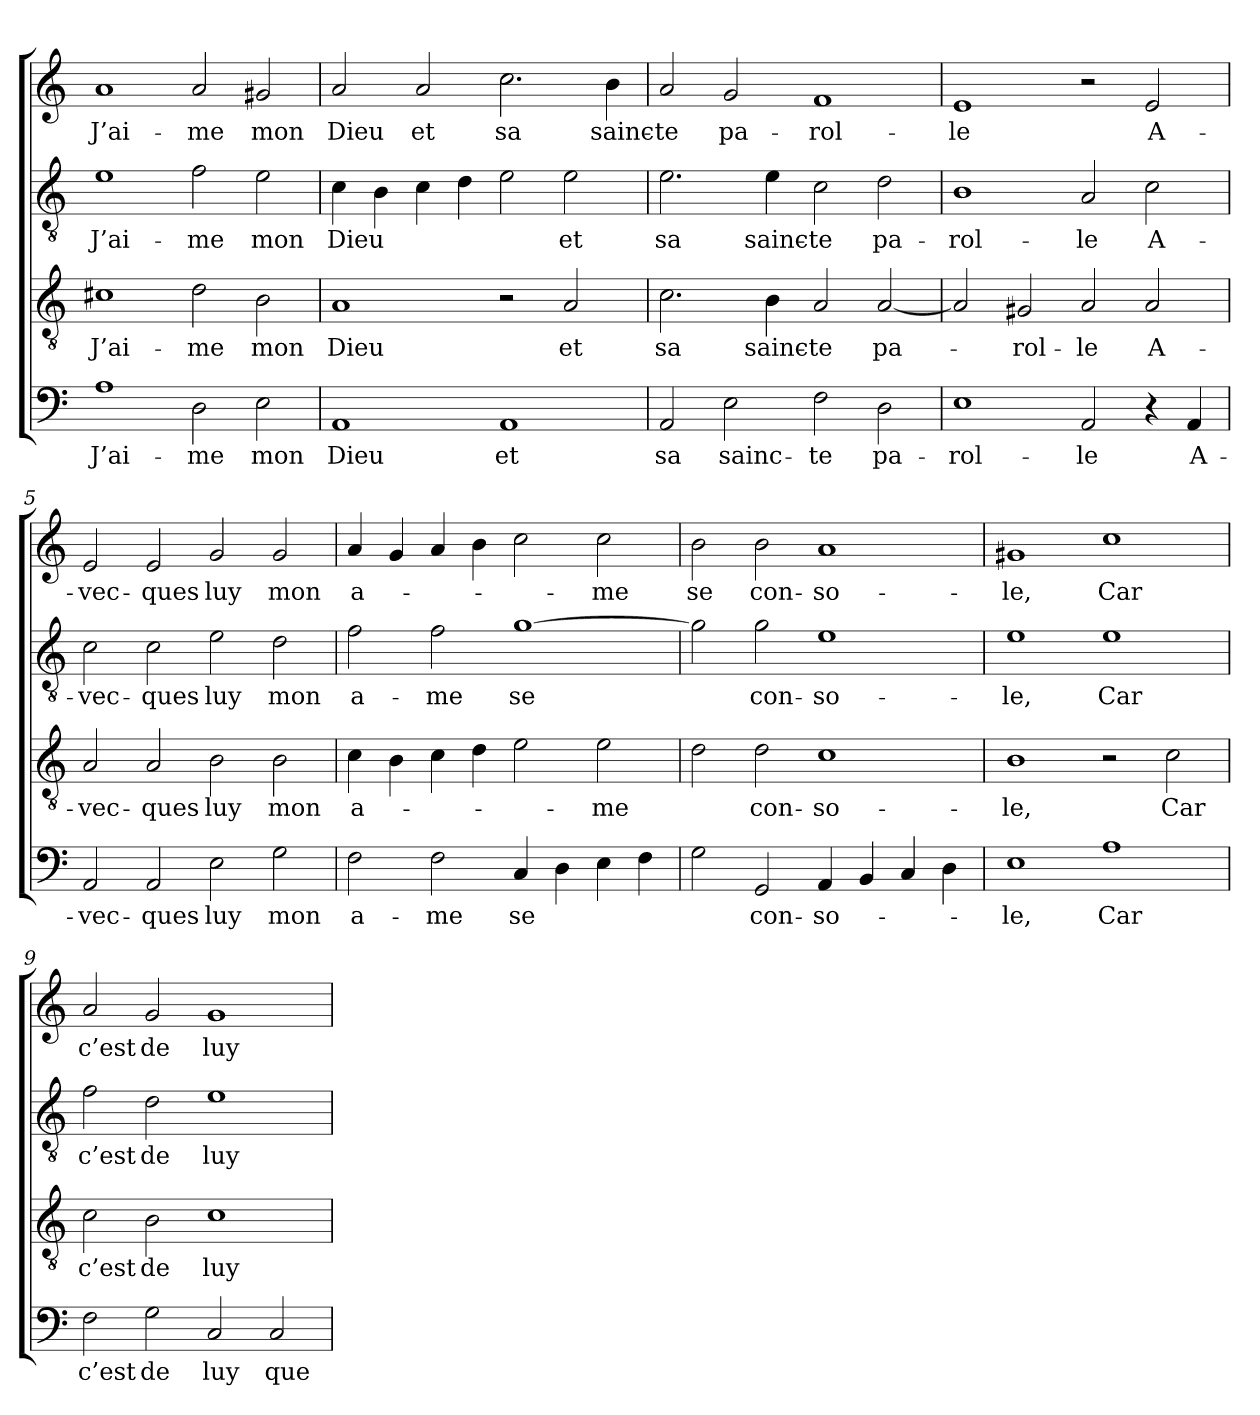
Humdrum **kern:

**kern	**text	**kern	**text	**kern	**text	**kern	**text
*part4	*part4	*part3	*part3	*part2	*part2	*part1	*part1
*staff4	*staff4	*staff3	*staff3	*staff2	*staff2	*staff1	*staff1
*clefF4	*	*clefGv2	*	*clefGv2	*	*clefG2	*
*k[]	*	*k[]	*	*k[]	*	*k[]	*
=1	=1	=1	=1	=1	=1	=1	=1
1A	J’ai-	1c#X	J’ai-	1e	J’ai-	1a	J’ai-
2D	-me	2d	-me	2f	-me	2a	-me
2E	mon	2B	mon	2e	mon	2g#X	mon
=2	=2	=2	=2	=2	=2	=2	=2
1AA	Dieu	1A	Dieu	4c	Dieu	2a	Dieu
.	.	.	.	4B	.	.	.
.	.	.	.	4c	.	2a	et
.	.	.	.	4d	.	.	.
1AA	et	2r	.	2e	.	2.cc	sa
.	.	2A	et	2e	et	.	.
.	.	.	.	.	.	4b	sainc-
=3	=3	=3	=3	=3	=3	=3	=3
2AA	sa	2.c	sa	2.e	sa	2a	-te
2E	sainc-	.	.	.	.	2g	pa-
.	.	4B	sainc-	4e	sainc-	.	.
2F	-te	2A	-te	2c	-te	1f	-rol-
2D	pa-	[2A	pa-	2d	pa-	.	.
=4	=4	=4	=4	=4	=4	=4	=4
1E	-rol-	2A]	.	1B	-rol-	1e	-le
.	.	2G#X	-rol-	.	.	.	.
2AA	-le	2A	-le	2A	-le	2r	.
4r	.	2A	A-	2c	A-	2e	A-
4AA	A-	.	.	.	.	.	.
!!LO:LB:g=z
=5	=5	=5	=5	=5	=5	=5	=5
2AA	-vec-	2A	-vec-	2c	-vec-	2e	-vec-
2AA	-ques	2A	-ques	2c	-ques	2e	-ques
2E	luy	2B	luy	2e	luy	2g	luy
2G	mon	2B	mon	2d	mon	2g	mon
=6	=6	=6	=6	=6	=6	=6	=6
2F	a-	4c	a-	2f	a-	4a	a-
.	.	4B	.	.	.	4g	.
2F	-me	4c	.	2f	-me	4a	.
.	.	4d	.	.	.	4b	.
4C	se	2e	.	[1g	se	2cc	.
4D	.	.	.	.	.	.	.
4E	.	2e	-me	.	.	2cc	-me
4F	.	.	.	.	.	.	.
=7	=7	=7	=7	=7	=7	=7	=7
2G	.	2d	.	2g]	.	2b	se
2GG	con-	2d	con-	2g	con-	2b	con-
4AA	-so-	1c	-so-	1e	-so-	1a	-so-
4BB	.	.	.	.	.	.	.
4C	.	.	.	.	.	.	.
4D	.	.	.	.	.	.	.
=8	=8	=8	=8	=8	=8	=8	=8
1E	-le,	1B	-le,	1e	-le,	1g#X	-le,
1A	Car	2r	.	1e	Car	1cc	Car
.	.	2c	Car	.	.	.	.
=9	=9	=9	=9	=9	=9	=9	=9
2F	c’est	2c	c’est	2f	c’est	2a	c’est
2G	de	2B	de	2d	de	2g	de
2C	luy	1c	luy	1e	luy	1g	luy
2C	que	.	.	.	.	.	.
=	=	=	=	=	=	=	=
*-	*-	*-	*-	*-	*-	*-	*-
